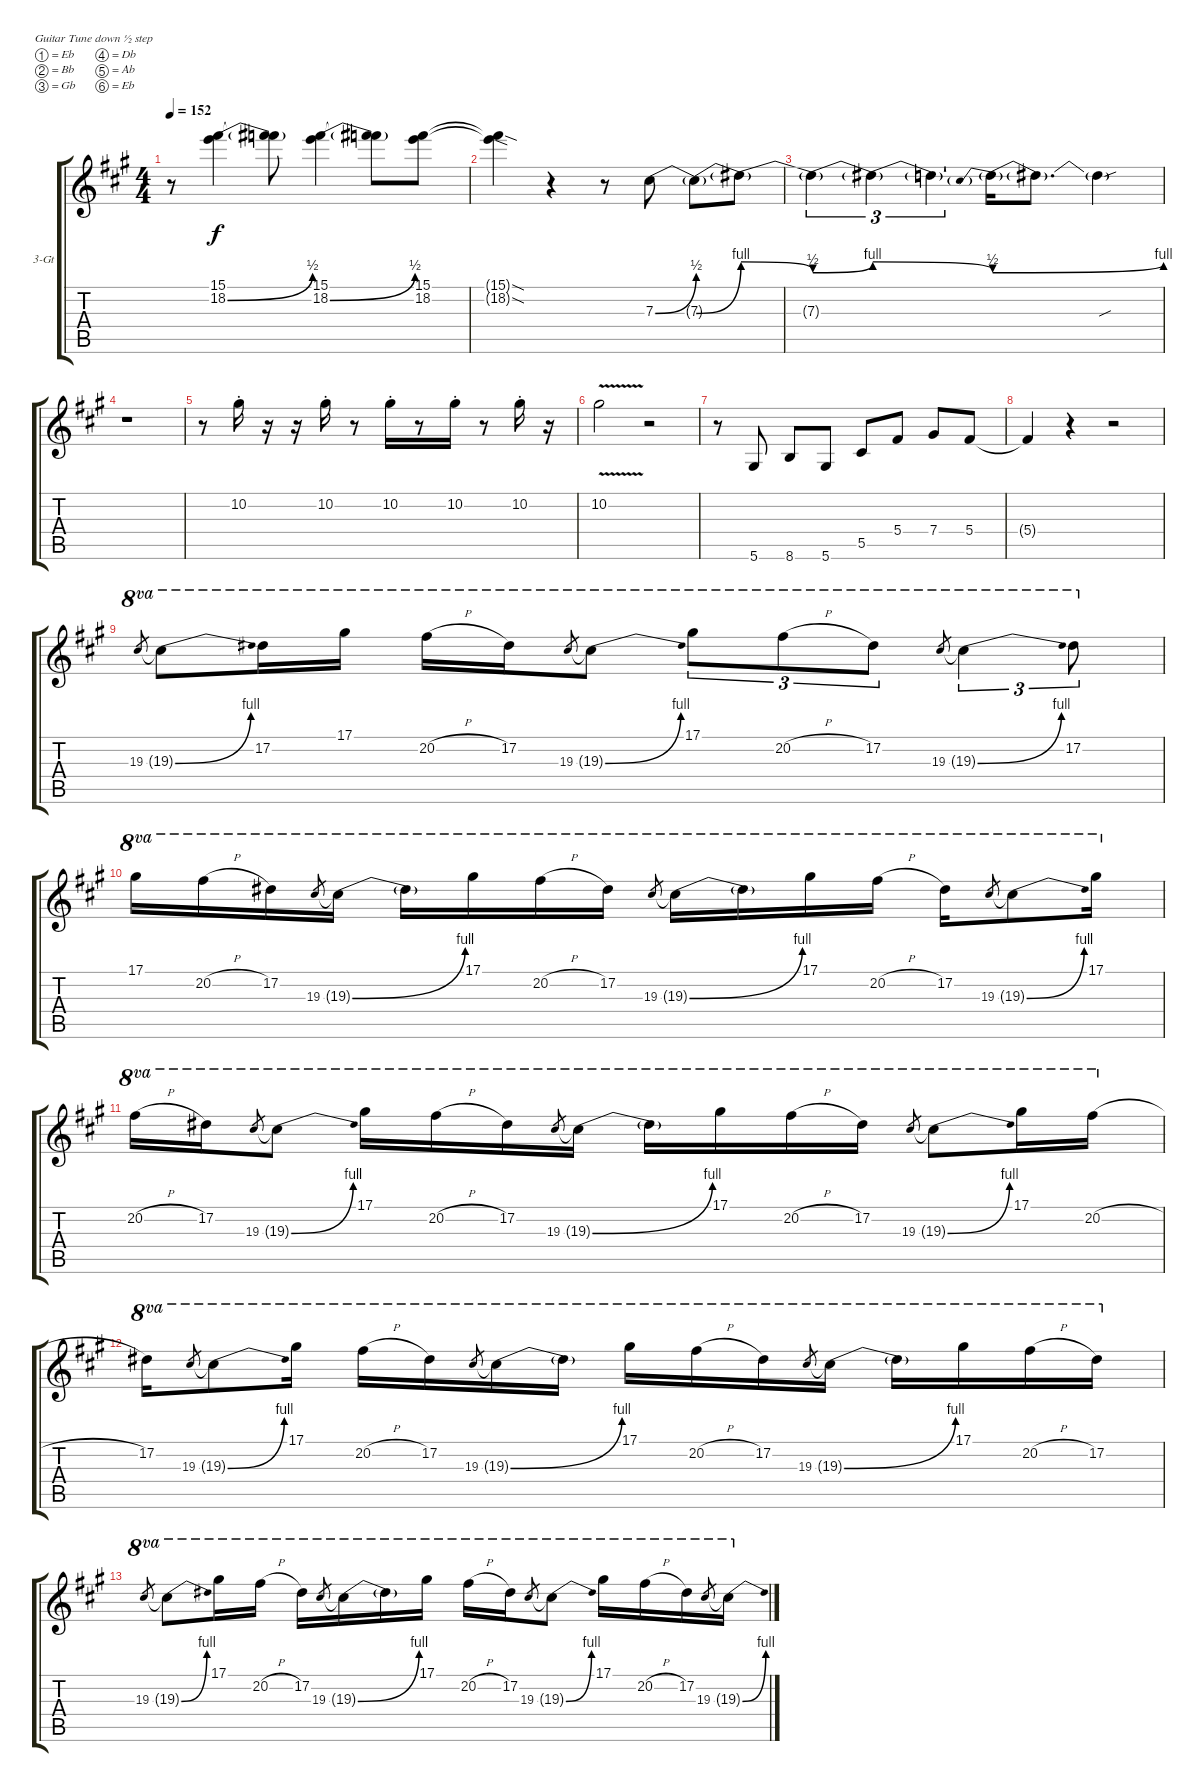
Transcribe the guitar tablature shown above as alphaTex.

\defaultSystemsLayout 4
\bracketExtendMode groupsimilarinstruments
\firstSystemTrackNameOrientation horizontal
\otherSystemsTrackNameOrientation horizontal
\track ("Guitar 3" "3-Gt") {instrument distortionguitar}
\staff {score tabs}
\tuning (Eb4 Bb3 Gb3 Db3 Ab2 Eb2)
\ts (4 4)
\tempo 152
\clef g2
\scale
1.07062
\ks a
r.8{dy f} (18.2{be (bend 0 0 17.4 2)} 15.1).4 (18.2{t} 15.1{t}).8 (18.2{be (bend 0 0 16.8 2)} 15.1).4 (18.2{t} 15.1{t}).8 (18.2 15.1).8 |
\scale
0.929382 (18.2{sod t} 15.1{sod t}).4 r.4 r.8 7.3{be (bend 0 0 15.6 2)}.8 7.3{be (bend 0 0 15 4) t}.8 7.3{be (release 0 4 15 2) t}.8 |
\scale
1.07062 7.3{be (bend 0 2 15 4) t}.4{tu (3 2)} 7.3{be (release 0 4 14.399999999999999 2) t}.4{tu (3 2)} 7.3{t}.4{tu (3 2)} 7.3{be (prebendbend 0 2 15 4) t}.16 7.3{t}.8{d} 7.3{sou t}.4 |
\scale
0.929382 r.1 |
\scale
1.07062 r.8 10.2{st}.16 r.16 r.16 10.2{st}.16 r.8 10.2{st}.16 r.8 10.2{st}.16 r.8 10.2{st}.16 r.16 |
\scale
0.929382 10.2{v}.2 r.2 |
\scale
1.07062 r.8 5.6.8 8.6.8 5.6.8 5.5.8 5.4.8 7.4.8 5.4.8 |
\scale
0.929382 5.4{t}.4 r.4 r.2 |
\scale
1.07062 19.3.8{ot 8va gr} 19.3{be (bend 0 0 15 4) t}.8{ot 8va} 17.2.16{ot 8va} 17.1.16{ot 8va} 20.2{h}.16{ot 8va} 17.2.16{ot 8va} 19.3.8{ot 8va gr} 19.3{be (bend 0 0 15 4) t}.8{ot 8va} 17.1.8{tu (3 2) ot 8va} 20.2{h}.8{tu (3 2) ot 8va} 17.2.8{tu (3 2) ot 8va} 19.3.8{tu (3 2) ot 8va gr} 19.3{be (bend 0 0 15 4) t}.4{tu (3 2) ot 8va} 17.2.8{tu (3 2) ot 8va} |
\scale
0.929382 17.1.16{ot 8va} 20.2{h}.16{ot 8va} 17.2.16{ot 8va} 19.3.8{ot 8va gr} 19.3{be (bend 0 0 15 4) t}.16{ot 8va} 19.3{t}.16{ot 8va} 17.1.16{ot 8va} 20.2{h}.16{ot 8va} 17.2.16{ot 8va} 19.3.8{ot 8va gr} 19.3{be (bend 0 0 15 4) t}.16{ot 8va} 19.3{t}.16{ot 8va} 17.1.16{ot 8va} 20.2{h}.16{ot 8va} 17.2.16{ot 8va} 19.3.8{ot 8va gr} 19.3{be (bend 0 0 15 4) t}.8{ot 8va} 17.1.16{ot 8va} |
\scale
1.07062 20.2{h}.16{ot 8va} 17.2.16{ot 8va} 19.3.8{ot 8va gr} 19.3{be (bend 0 0 15 4) t}.8{ot 8va} 17.1.16{ot 8va} 20.2{h}.16{ot 8va} 17.2.16{ot 8va} 19.3.8{ot 8va gr} 19.3{be (bend 0 0 15 4) t}.16{ot 8va} 19.3{t}.16{ot 8va} 17.1.16{ot 8va} 20.2{h}.16{ot 8va} 17.2.16{ot 8va} 19.3.8{ot 8va gr} 19.3{be (bend 0 0 15 4) t}.8{ot 8va} 17.1.16{ot 8va} 20.2{h}.16{ot 8va} |
\scale
0.929382 17.2.16{ot 8va} 19.3.8{ot 8va gr} 19.3{be (bend 0 0 15 4) t}.8{ot 8va} 17.1.16{ot 8va} 20.2{h}.16{ot 8va} 17.2.16{ot 8va} 19.3.8{ot 8va gr} 19.3{be (bend 0 0 15 4) t}.16{ot 8va} 19.3{t}.16{ot 8va} 17.1.16{ot 8va} 20.2{h}.16{ot 8va} 17.2.16{ot 8va} 19.3.8{ot 8va gr} 19.3{be (bend 0 0 15 4) t}.16{ot 8va} 19.3{t}.16{ot 8va} 17.1.16{ot 8va} 20.2{h}.16{ot 8va} 17.2.16{ot 8va} |
19.3.8{ot 8va gr} 19.3{be (bend 0 0 15 4) t}.8{ot 8va} 17.1.16{ot 8va} 20.2{h}.16{ot 8va} 17.2.16{ot 8va} 19.3.8{ot 8va gr} 19.3{be (bend 0 0 15 4) t}.16{ot 8va} 19.3{t}.16{ot 8va} 17.1.16{ot 8va} 20.2{h}.16{ot 8va} 17.2.16{ot 8va} 19.3.8{ot 8va gr} 19.3{be (bend 0 0 15 4) t}.8{ot 8va} 17.1.16{ot 8va} 20.2{h}.16{ot 8va} 17.2.16{ot 8va} 19.3.8{ot 8va gr} 19.3{be (bend 0 0 15 4) t}.16{ot 8va}
